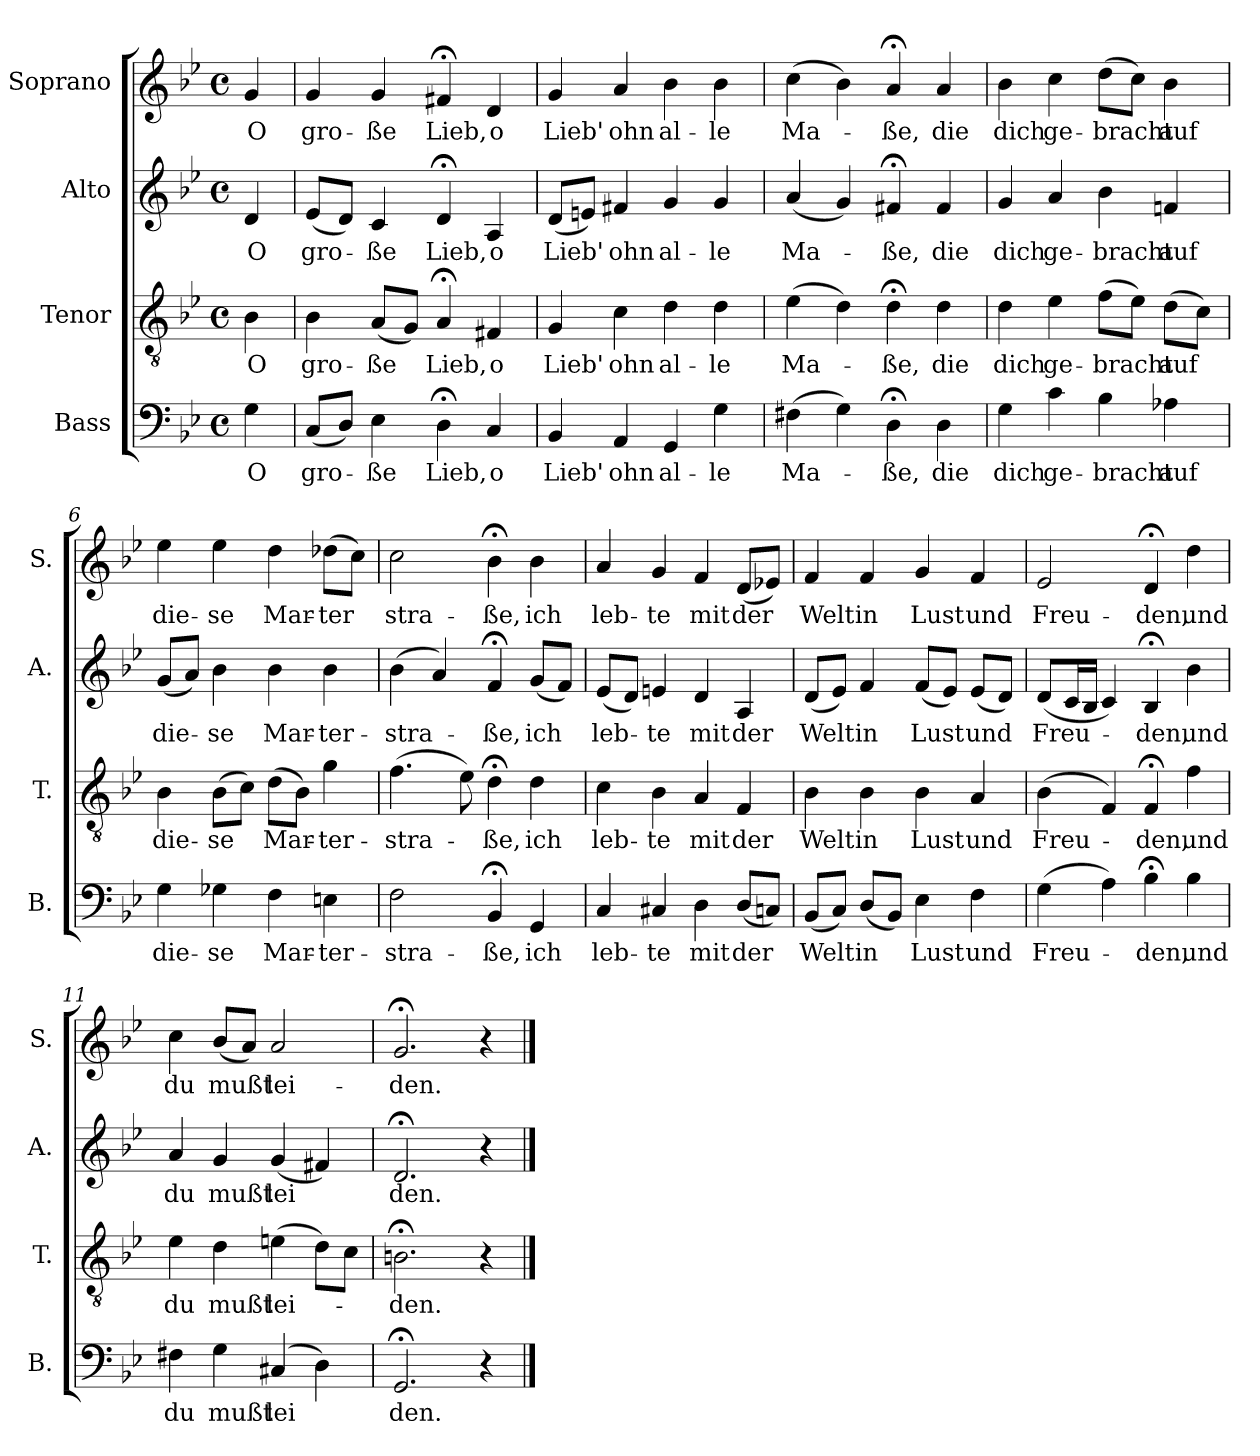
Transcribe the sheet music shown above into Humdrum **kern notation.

**kern	**text	**kern	**text	**kern	**text	**kern	**text
*part4	*part4	*part3	*part3	*part2	*part2	*part1	*part1
*staff4	*staff4	*staff3	*staff3	*staff2	*staff2	*staff1	*staff1
*I"Bass	*	*I"Tenor	*	*I"Alto	*	*I"Soprano	*
*I'B.	*	*I'T.	*	*I'A.	*	*I'S.	*
*clefF4	*	*clefGv2	*	*clefG2	*	*clefG2	*
*k[b-e-]	*	*k[b-e-]	*	*k[b-e-]	*	*k[b-e-]	*
*B-:	*	*B-:	*	*B-:	*	*B-:	*
*M4/4	*	*M4/4	*	*M4/4	*	*M4/4	*
*met(c)	*	*met(c)	*	*met(c)	*	*met(c)	*
*MM80	*	*MM80	*	*MM80	*	*MM80	*
=1	=1	=1	=1	=1	=1	=1	=1
!	!LO:LY:b	!	!LO:LY:b	!	!LO:LY:b	!	!LO:LY:b
4G\	O	4B-\	O	4d/	O	4g/	O
=2	=2	=2	=2	=2	=2	=2	=2
!	!LO:LY:b	!	!LO:LY:b	!	!LO:LY:b	!	!LO:LY:b
(8C/L	gro-	4B-\	gro-	(8e-/L	gro-	4g/	gro-
8D/J)	.	.	.	8d/J)	.	.	.
!	!LO:LY:b	!	!LO:LY:b	!	!LO:LY:b	!	!LO:LY:b
4E-\	-ße	(8A/L	-ße	4c/	-ße	4g/	-ße
.	.	8G/J)	.	.	.	.	.
!	!LO:LY:b	!	!LO:LY:b	!	!LO:LY:b	!	!LO:LY:b
4D;<\	Lieb,	4A;</	Lieb,	4d;</	Lieb,	4f#X;</	Lieb,
!	!LO:LY:b	!	!LO:LY:b	!	!LO:LY:b	!	!LO:LY:b
4C/	o	4F#X/	o	4A/	o	4d/	o
=3	=3	=3	=3	=3	=3	=3	=3
!	!LO:LY:b	!	!LO:LY:b	!	!LO:LY:b	!	!LO:LY:b
4BB-/	Lieb'	4G/	Lieb'	(8d/L	Lieb'	4g/	Lieb'
.	.	.	.	8en/J)	.	.	.
!	!LO:LY:b	!	!LO:LY:b	!	!LO:LY:b	!	!LO:LY:b
4AA/	ohn	4c\	ohn	4f#X/	ohn	4a/	ohn
!	!LO:LY:b	!	!LO:LY:b	!	!LO:LY:b	!	!LO:LY:b
4GG/	al-	4d\	al-	4g/	al-	4b-\	al-
!	!LO:LY:b	!	!LO:LY:b	!	!LO:LY:b	!	!LO:LY:b
4G\	-le	4d\	-le	4g/	-le	4b-\	-le
=4	=4	=4	=4	=4	=4	=4	=4
!	!LO:LY:b	!	!LO:LY:b	!	!LO:LY:b	!	!LO:LY:b
(>4F#X\	Ma-	(>4e-\	Ma-	(4a/	Ma-	(>4cc\	Ma-
4G\)	.	4d\)	.	4g/)	.	4b-\)	.
!	!LO:LY:b	!	!LO:LY:b	!	!LO:LY:b	!	!LO:LY:b
4D;<\	-ße,	4d;<\	-ße,	4f#X;</	-ße,	4a;</	-ße,
!	!LO:LY:b	!	!LO:LY:b	!	!LO:LY:b	!	!LO:LY:b
4D\	die	4d\	die	4f#/	die	4a/	die
=5	=5	=5	=5	=5	=5	=5	=5
!	!LO:LY:b	!	!LO:LY:b	!	!LO:LY:b	!	!LO:LY:b
4G\	dich	4d\	dich	4g/	dich	4b-\	dich
!	!LO:LY:b	!	!LO:LY:b	!	!LO:LY:b	!	!LO:LY:b
4c\	ge-	4e-\	ge-	4a/	ge-	4cc\	ge-
!	!LO:LY:b	!	!LO:LY:b	!	!LO:LY:b	!	!LO:LY:b
4B-\	-bracht	(>8f\L	-bracht	4b-\	-bracht	(>8dd\L	-bracht
.	.	8e-\J)	.	.	.	8cc\J)	.
!	!LO:LY:b	!	!LO:LY:b	!	!LO:LY:b	!	!LO:LY:b
4A-X\	auf	(>8d\L	auf	4fn/	auf	4b-\	auf
.	.	8c\J)	.	.	.	.	.
!!LO:LB:g=z
=6	=6	=6	=6	=6	=6	=6	=6
!	!LO:LY:b	!	!LO:LY:b	!	!LO:LY:b	!	!LO:LY:b
4G\	die-	4B-\	die-	(8g/L	die-	4ee-\	die-
.	.	.	.	8a/J)	.	.	.
!	!LO:LY:b	!	!LO:LY:b	!	!LO:LY:b	!	!LO:LY:b
4G-X\	-se	(>8B-\L	-se	4b-\	-se	4ee-\	-se
.	.	8c\J)	.	.	.	.	.
!	!LO:LY:b	!	!LO:LY:b	!	!LO:LY:b	!	!LO:LY:b
4F\	Mar-	(>8d\L	Mar-	4b-\	Mar-	4dd\	Mar-
.	.	8B-\J)	.	.	.	.	.
!	!LO:LY:b	!	!LO:LY:b	!	!LO:LY:b	!	!LO:LY:b
4En\	-ter-	4g\	-ter-	4b-\	-ter-	(>8dd-X\L	-ter
.	.	.	.	.	.	8cc\J)	.
=7	=7	=7	=7	=7	=7	=7	=7
!	!LO:LY:b	!	!LO:LY:b	!	!LO:LY:b	!	!LO:LY:b
2F\	-stra-	(>4.f\	-stra-	(4b-\	-stra-	2cc\	stra-
.	.	.	.	4a/)	.	.	.
.	.	8e-\)	.	.	.	.	.
!	!LO:LY:b	!	!LO:LY:b	!	!LO:LY:b	!	!LO:LY:b
4BB-;</	-ße,	4d;<\	-ße,	4f;</	-ße,	4b-;<\	-ße,
!	!LO:LY:b	!	!LO:LY:b	!	!LO:LY:b	!	!LO:LY:b
4GG/	ich	4d\	ich	(8g/L	ich	4b-\	ich
.	.	.	.	8f/J)	.	.	.
=8	=8	=8	=8	=8	=8	=8	=8
!	!LO:LY:b	!	!LO:LY:b	!	!LO:LY:b	!	!LO:LY:b
4C/	leb-	4c\	leb-	(8e-/L	leb-	4a/	leb-
.	.	.	.	8d/J)	.	.	.
!	!LO:LY:b	!	!LO:LY:b	!	!LO:LY:b	!	!LO:LY:b
4C#X/	-te	4B-\	-te	4en/	-te	4g/	-te
!	!LO:LY:b	!	!LO:LY:b	!	!LO:LY:b	!	!LO:LY:b
4D\	mit	4A/	mit	4d/	mit	4f/	mit
!	!LO:LY:b	!	!LO:LY:b	!	!LO:LY:b	!	!LO:LY:b
(8D/L	der	4F/	der	4A/	der	(8d/L	der
8Cn/J)	.	.	.	.	.	8e-X/J)	.
=9	=9	=9	=9	=9	=9	=9	=9
!	!LO:LY:b	!	!LO:LY:b	!	!LO:LY:b	!	!LO:LY:b
(8BB-/L	Welt	4B-\	Welt	(8d/L	Welt	4f/	Welt
8C/J)	.	.	.	8e-/J)	.	.	.
!	!LO:LY:b	!	!LO:LY:b	!	!LO:LY:b	!	!LO:LY:b
(8D/L	in	4B-\	in	4f/	in	4f/	in
8BB-/J)	.	.	.	.	.	.	.
!	!LO:LY:b	!	!LO:LY:b	!	!LO:LY:b	!	!LO:LY:b
4E-\	Lust	4B-\	Lust	(8f/L	Lust	4g/	Lust
.	.	.	.	8e-/J)	.	.	.
!	!LO:LY:b	!	!LO:LY:b	!	!LO:LY:b	!	!LO:LY:b
4F\	und	4A/	und	(8e-/L	und	4f/	und
.	.	.	.	8d/J)	.	.	.
!!LO:PB:g=z
=10	=10	=10	=10	=10	=10	=10	=10
!	!LO:LY:b	!	!LO:LY:b	!	!LO:LY:b	!	!LO:LY:b
(>4G\	Freu-	(4B-\	Freu-	(8d/L	Freu-	2e-/	Freu-
.	.	.	.	16c/L	.	.	.
.	.	.	.	16B-/JJ	.	.	.
4A\)	.	4F/)	.	4c/)	.	.	.
!	!LO:LY:b	!	!LO:LY:b	!	!LO:LY:b	!	!LO:LY:b
4B-;<\	-den,	4F;</	-den,	4B-;</	-den,	4d;</	-den,
!	!LO:LY:b	!	!LO:LY:b	!	!LO:LY:b	!	!LO:LY:b
4B-\	und	4f\	und	4b-\	und	4dd\	und
=11	=11	=11	=11	=11	=11	=11	=11
!	!LO:LY:b	!	!LO:LY:b	!	!LO:LY:b	!	!LO:LY:b
4F#X\	du	4e-\	du	4a/	du	4cc\	du
!	!LO:LY:b	!	!LO:LY:b	!	!LO:LY:b	!	!LO:LY:b
4G\	mußt	4d\	mußt	4g/	mußt	(8b-/L	mußt
.	.	.	.	.	.	8a/J)	.
!	!LO:LY:b	!	!LO:LY:b	!	!LO:LY:b	!	!LO:LY:b
(4C#X/	lei	(>4en\	lei-	(4g/	lei	2a/	lei-
4D\)	.	8d\L)	.	4f#X/)	.	.	.
.	.	8c\J	.	.	.	.	.
=12	=12	=12	=12	=12	=12	=12	=12
!	!LO:LY:b	!	!LO:LY:b	!	!LO:LY:b	!	!LO:LY:b
2.GG;</	den.	2.Bn;<\	-den.	2.d;</	den.	2.g;</	-den.
4r	.	4r	.	4r	.	4r	.
==	==	==	==	==	==	==	==
*-	*-	*-	*-	*-	*-	*-	*-
